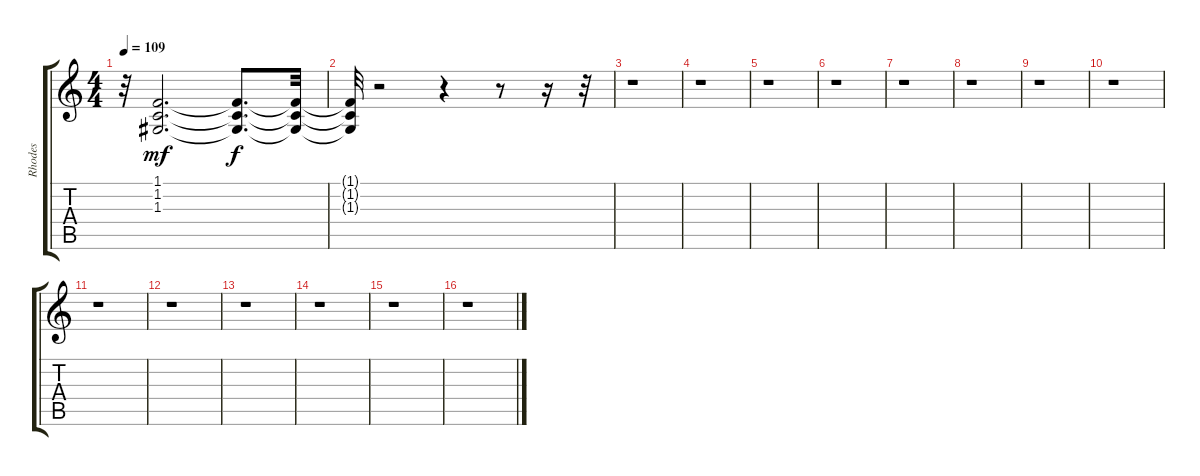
\track ("Rhodes" "Rhodes") {instrument electricpiano1}
\staff {score tabs}
\tuning (E4 B3 G3 D3 A2 E2) {hide}
\ts (4 4)
\tempo 109
\clef g2
\ks c
r.32{dy f} (1.1 1.2 1.3).2{d dy mf} (1.1{t} 1.2{t} 1.3{t}).8{d dy f} (1.1{t} 1.2{t} 1.3{t}).32 |
(1.1{t} 1.2{t} 1.3{t}).32 r.2 r.4 r.8 r.16 r.32 |
r.1 |
r.1 |
r.1 |
r.1 |
r.1 |
r.1 |
r.1 |
r.1 |
r.1 |
r.1 |
r.1 |
r.1 |
r.1 |
r.1
